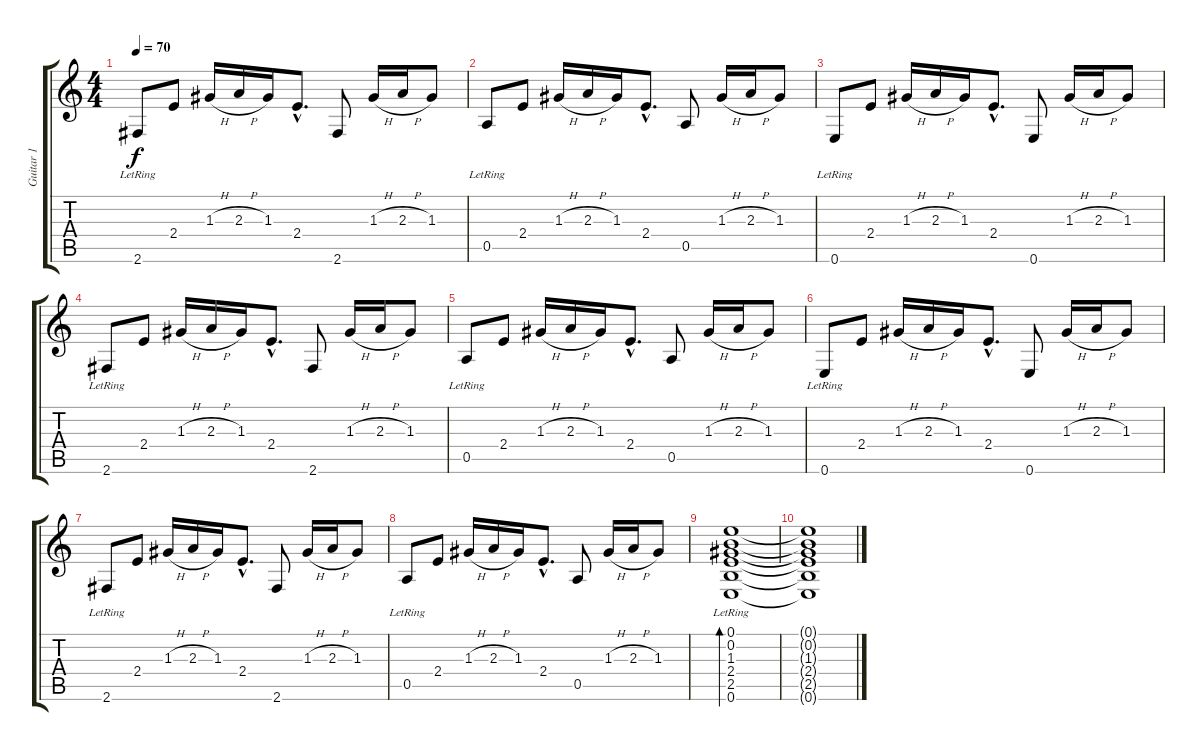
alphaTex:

\track ("Guitar 1" "Guitar 1") {instrument electricguitarjazz}
\staff {score tabs}
\tuning (E4 B3 G3 D3 A2 E2) {hide}
\ts (4 4)
\tempo 70
\clef g2
\ks c
2.6{lr}.8{dy f} 2.4.8 1.3{h}.16 2.3{h}.16 1.3.16 2.4{hac}.8{d} 2.6.8 1.3{h}.16 2.3{h}.16 1.3.8 |
0.5{lr}.8 2.4.8 1.3{h}.16 2.3{h}.16 1.3.16 2.4{hac}.8{d} 0.5.8 1.3{h}.16 2.3{h}.16 1.3.8 |
0.6{lr}.8 2.4.8 1.3{h}.16 2.3{h}.16 1.3.16 2.4{hac}.8{d} 0.6.8 1.3{h}.16 2.3{h}.16 1.3.8 |
2.6{lr}.8 2.4.8 1.3{h}.16 2.3{h}.16 1.3.16 2.4{hac}.8{d} 2.6.8 1.3{h}.16 2.3{h}.16 1.3.8 |
0.5{lr}.8 2.4.8 1.3{h}.16 2.3{h}.16 1.3.16 2.4{hac}.8{d} 0.5.8 1.3{h}.16 2.3{h}.16 1.3.8 |
0.6{lr}.8 2.4.8 1.3{h}.16 2.3{h}.16 1.3.16 2.4{hac}.8{d} 0.6.8 1.3{h}.16 2.3{h}.16 1.3.8 |
2.6{lr}.8 2.4.8 1.3{h}.16 2.3{h}.16 1.3.16 2.4{hac}.8{d} 2.6.8 1.3{h}.16 2.3{h}.16 1.3.8 |
0.5{lr}.8 2.4.8 1.3{h}.16 2.3{h}.16 1.3.16 2.4{hac}.8{d} 0.5.8 1.3{h}.16 2.3{h}.16 1.3.8 |
(0.1{lr} 0.2{lr} 1.3{lr} 2.4{lr} 2.5{lr} 0.6{lr}).1{bd 120} |
(0.1{t} 0.2{t} 1.3{t} 2.4{t} 2.5{t} 0.6{t}).1
